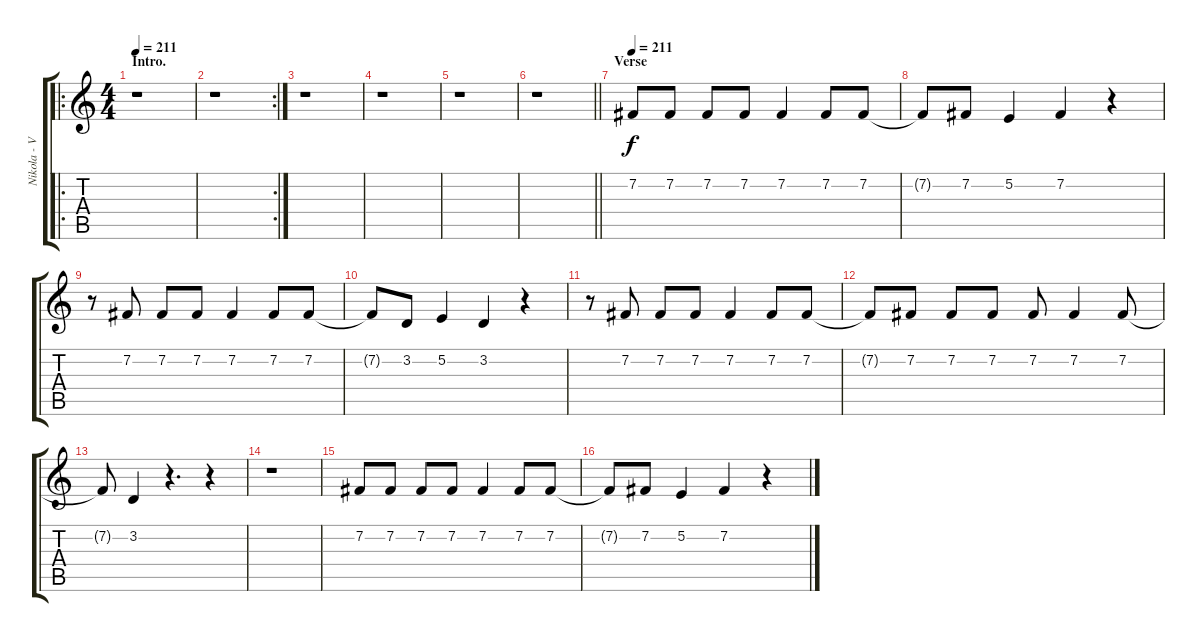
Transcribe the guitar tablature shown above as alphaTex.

\track ("Nikola - Vocal" "Nikola - V") {instrument flute}
\staff {score tabs}
\tuning (E4 B3 G3 D3 A2 E2) {hide}
\ro
\ts (4 4)
\section ("" "Intro.")
\tempo 211
\tempo 195
\tempo 211
\clef g2
\ks c
r.1{dy f instrument flute} |
\rc 2
r.1 |
r.1 |
r.1 |
r.1 |
\barLineRight lightlight
r.1 |
\section ("" "Verse")
\tempo 211
7.2.8 7.2.8 7.2.8 7.2.8 7.2.4 7.2.8 7.2.8 |
7.2{t}.8 7.2.8 5.2.4 7.2.4 r.4 |
r.8 7.2.8 7.2.8 7.2.8 7.2.4 7.2.8 7.2.8 |
7.2{t}.8 3.2.8 5.2.4 3.2.4 r.4 |
r.8 7.2.8 7.2.8 7.2.8 7.2.4 7.2.8 7.2.8 |
7.2{t}.8 7.2.8 7.2.8 7.2.8 7.2.8 7.2.4 7.2.8 |
7.2{t}.8 3.2.4 r.4{d} r.4 |
r.1 |
7.2.8 7.2.8 7.2.8 7.2.8 7.2.4 7.2.8 7.2.8 |
7.2{t}.8 7.2.8 5.2.4 7.2.4 r.4
